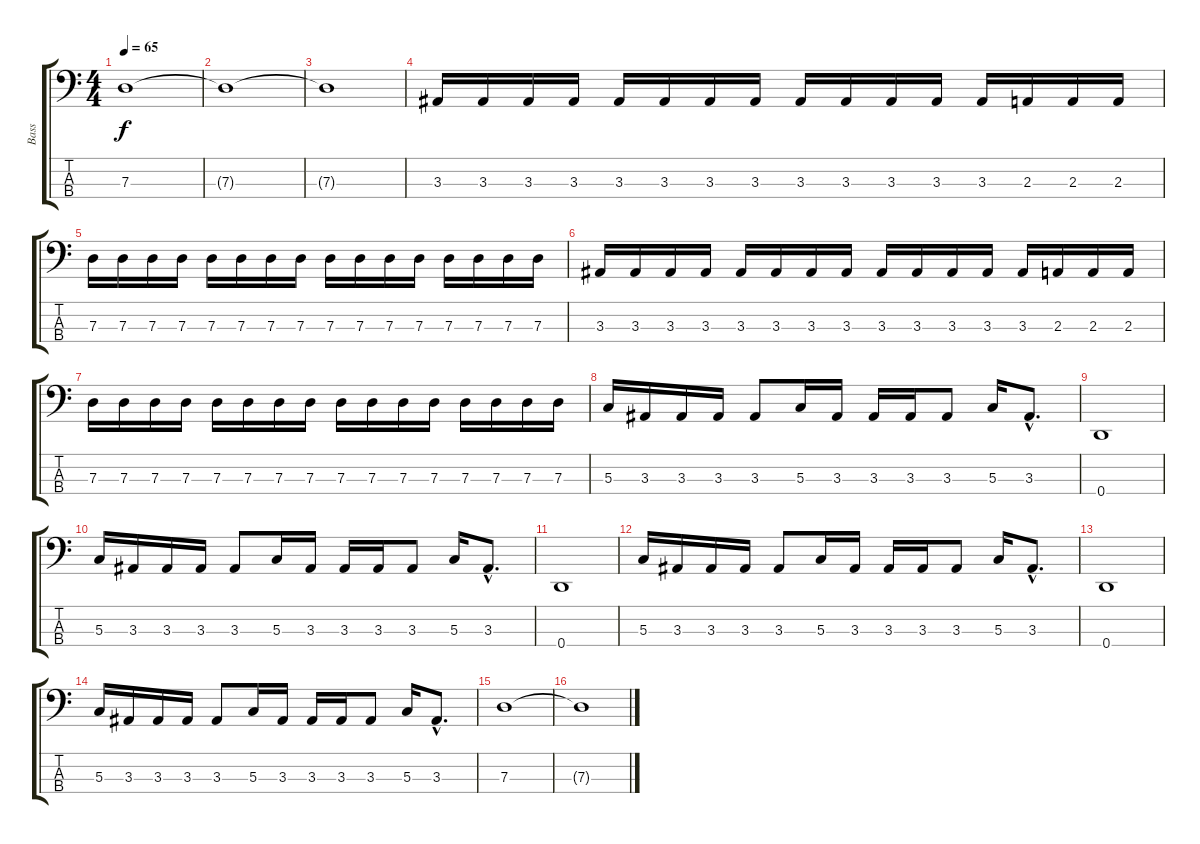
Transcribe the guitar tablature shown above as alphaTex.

\track ("Bass" "Bass") {instrument electricbassfinger}
\staff {score tabs}
\tuning (F2 C2 G1 D1) {hide}
\ts (4 4)
\tempo 65
\clef f4
\ks c
7.3{t}.1{dy f} |
7.3{t}.1 |
7.3{t}.1 |
3.3.16 3.3.16 3.3.16 3.3.16 3.3.16 3.3.16 3.3.16 3.3.16 3.3.16 3.3.16 3.3.16 3.3.16 3.3.16 2.3.16 2.3.16 2.3.16 |
7.3.16 7.3.16 7.3.16 7.3.16 7.3.16 7.3.16 7.3.16 7.3.16 7.3.16 7.3.16 7.3.16 7.3.16 7.3.16 7.3.16 7.3.16 7.3.16 |
3.3.16 3.3.16 3.3.16 3.3.16 3.3.16 3.3.16 3.3.16 3.3.16 3.3.16 3.3.16 3.3.16 3.3.16 3.3.16 2.3.16 2.3.16 2.3.16 |
7.3.16 7.3.16 7.3.16 7.3.16 7.3.16 7.3.16 7.3.16 7.3.16 7.3.16 7.3.16 7.3.16 7.3.16 7.3.16 7.3.16 7.3.16 7.3.16 |
5.3.16 3.3.16 3.3.16 3.3.16 3.3.8 5.3.16 3.3.16 3.3.16 3.3.16 3.3.8 5.3.16 3.3{hac}.8{d} |
0.4.1 |
5.3.16 3.3.16 3.3.16 3.3.16 3.3.8 5.3.16 3.3.16 3.3.16 3.3.16 3.3.8 5.3.16 3.3{hac}.8{d} |
0.4.1 |
5.3.16 3.3.16 3.3.16 3.3.16 3.3.8 5.3.16 3.3.16 3.3.16 3.3.16 3.3.8 5.3.16 3.3{hac}.8{d} |
0.4.1 |
5.3.16 3.3.16 3.3.16 3.3.16 3.3.8 5.3.16 3.3.16 3.3.16 3.3.16 3.3.8 5.3.16 3.3{hac}.8{d} |
7.3.1 |
7.3{t}.1
